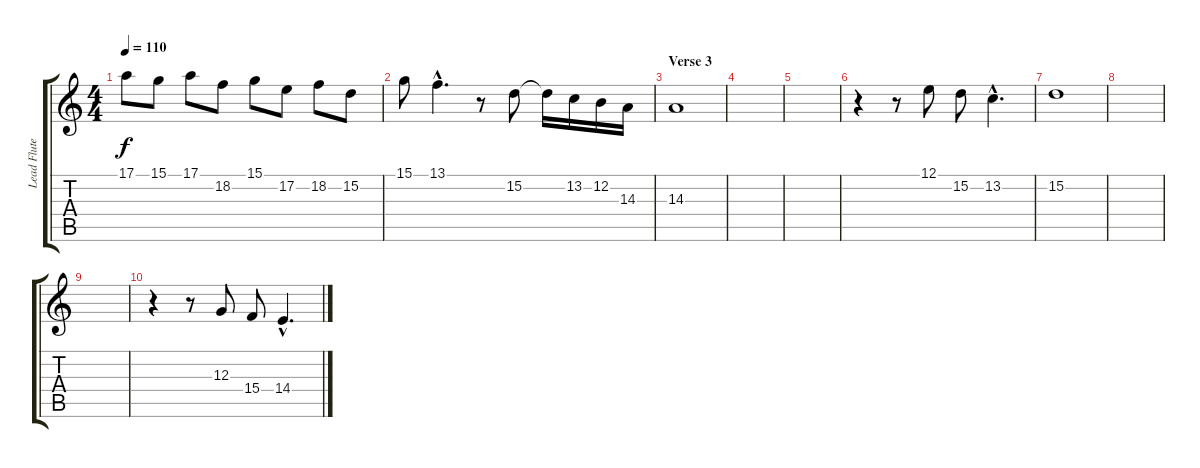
\track ("Lead Flute" "Lead Flute") {instrument panflute}
\staff {score tabs}
\tuning (E4 B3 G3 D3 A2 E2) {hide}
\ts (4 4)
\tempo 110
\clef g2
\ks c
17.1.8{dy f} 15.1.8 17.1.8 18.2.8 15.1.8 17.2.8 18.2.8 15.2.8 |
15.1.8 13.1{hac}.4{d} r.8 15.2.8 15.2{t}.16 13.2.16 12.2.16 14.3.16 |
\section ("" "Verse 3")
14.3.1 |
|
|
r.4 r.8 12.1.8 15.2.8 13.2{hac}.4{d} |
15.2.1 |
|
|
r.4 r.8 12.3.8 15.4.8 14.4{hac}.4{d}
